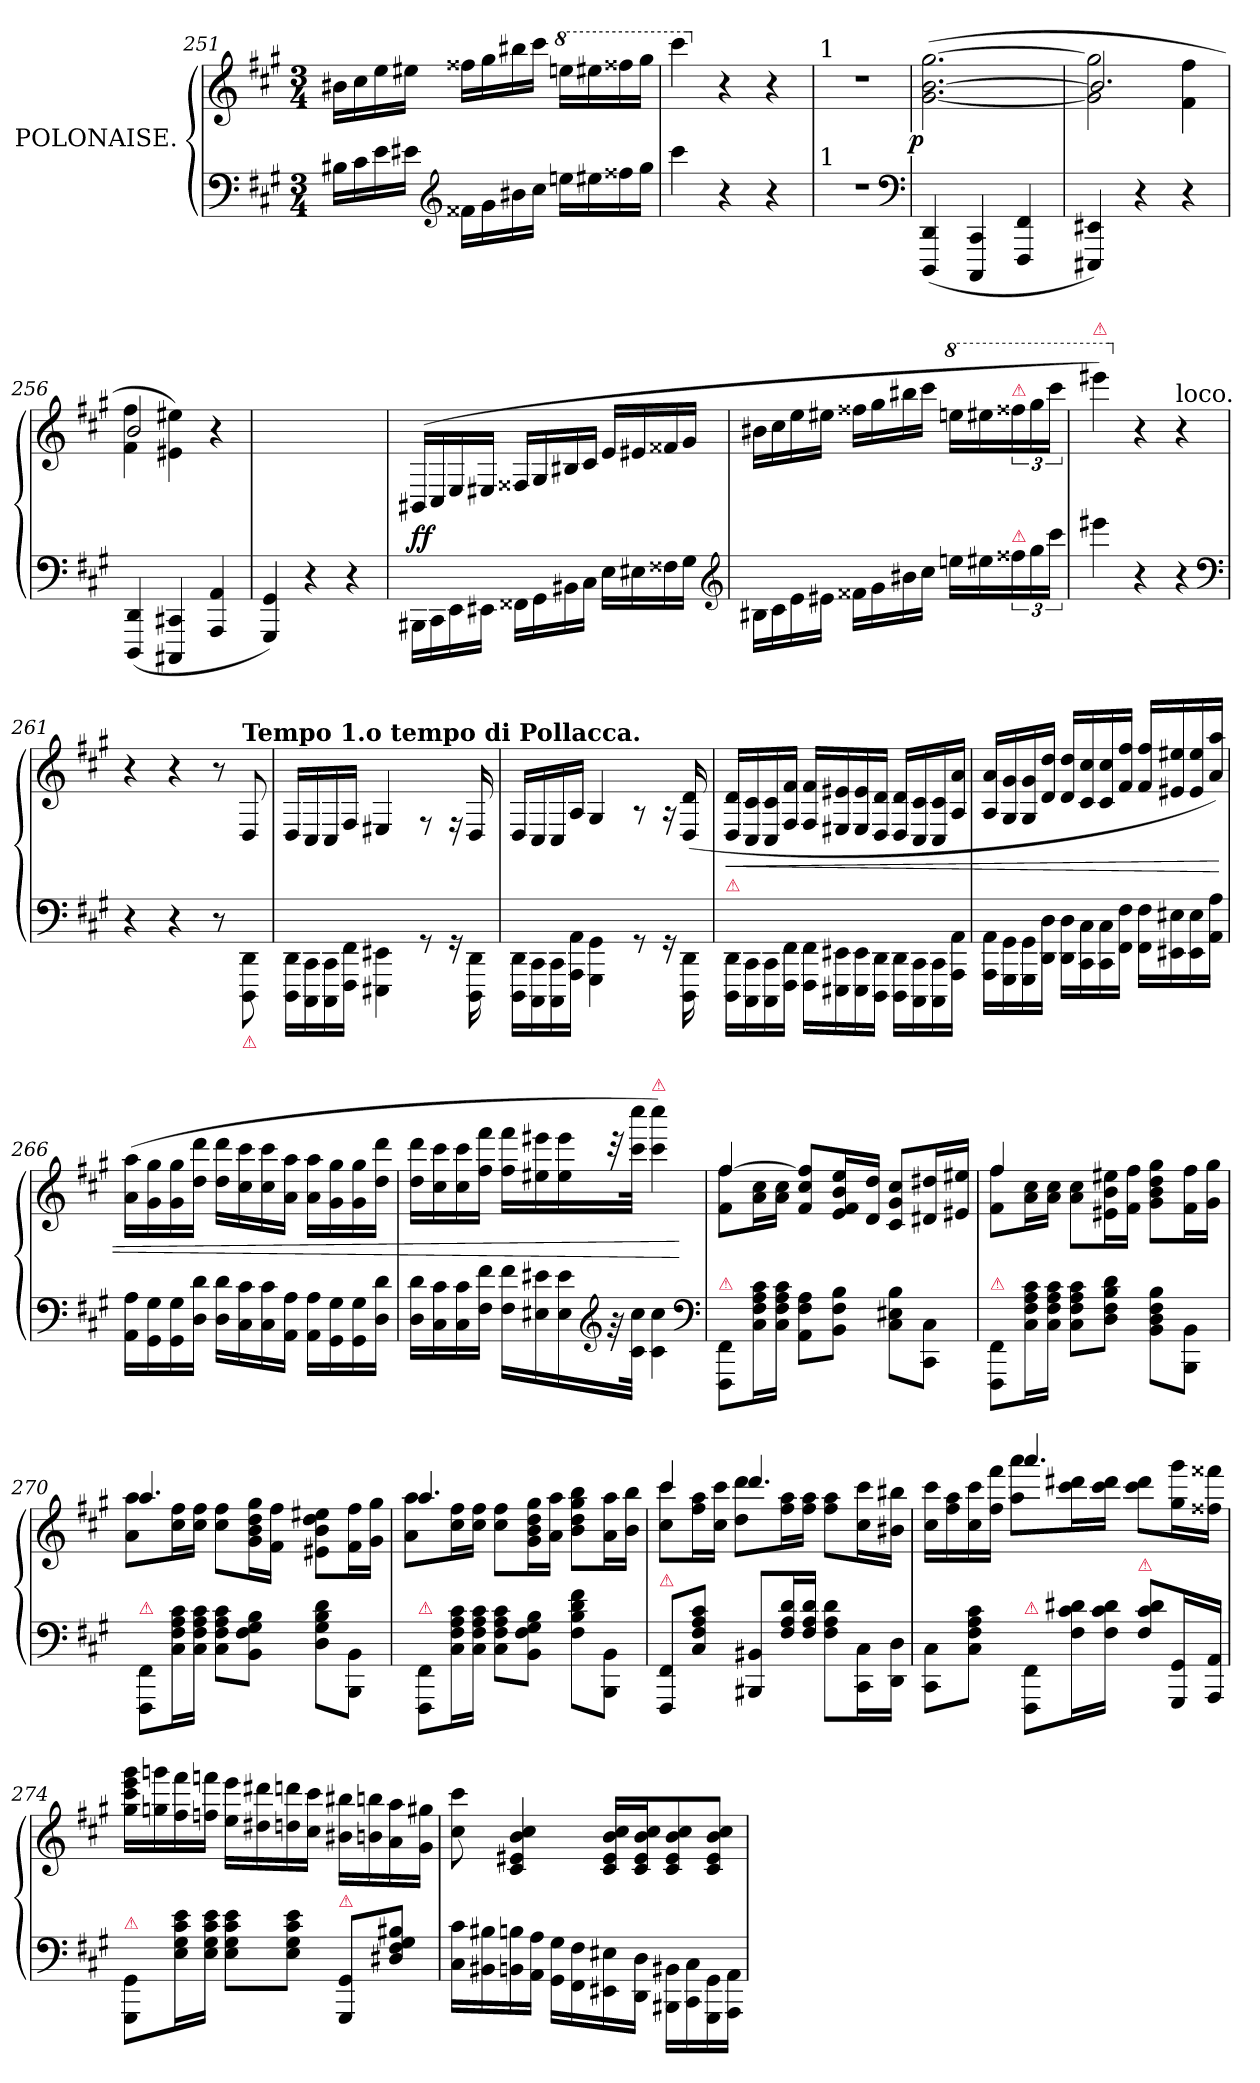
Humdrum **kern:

**kern	**kern	**dynam
*part1	*part1	*part1
*staff2	*staff1	*staff1/2
*I"POLONAISE.	*	*
*clefF4	*clefG2	*
*k[f#c#g#]	*k[f#c#g#]	*
*f#:	*f#:	*
*M3/4	*M3/4	*
=251	=251	=251
16B#X\LL	16b#XLL	.
16c#	16cc#	.
16e	16ee	.
16e#XJJ	16ee#XJJ	.
*clefG2	*	*
16f##X\LL	16ff##XLL	.
16g#	16gg#	.
16b#X	16bb#X	.
16cc#JJ	16ccc#JJ	.
*	*8va	*
16een\LL	16eeenLL	.
16ee#X	16eee#X	.
16ff##X	16fff##X	.
16gg#JJ	16ggg#JJ	.
=252	=252	=252
4ccc#	4cccc#	.
*	*X8va	*
4r	4r	.
4r	4r	.
=253	=253	=253
!	!LO:TX:a:t=1	!
!LO:TX:a:t=1	!	!
2.rdd	2.rdd	.
*clefF4	*	*
=254	=254	=254
!	!	!LO:DY:rj
(<4DDD 4DD	(>[2.g# [2.b [2.gg#	p
4CCC# 4CC#	.	.
4FFF# 4FF#	.	.
=255	=255	=255
*	*^	*
4EEE#X 4EE#X)	2g#]\ 2gg#]\	2.b/]	.
4r	.	.	.
4r	4f#\ 4ff#\	.	.
=256	=256	=256	=256
(<4DDD 4DD	2b	4f# 4ff#	.
4CCC#X 4CC#X	.	4e#X 4ee#X)	.
4AAA 4AA	4ryy	4r	.
*	*v	*v	*
=257	=257	=257
4GGG# 4GG#)	2.ryy	.
4r	.	.
4r	.	.
=258	=258	=258
16BBB#X\LL	(>16BB#XLL	ff
16CC#\	16C#/	.
16EE\	16E/	.
16EE#XJJ	16E#XJJ	.
16FF##X\LL	16F##XLL	.
16GG#\	16G#/	.
16BB#X	16B#X	.
16C#\JJ	16c#/JJ	.
16E\LL	16eLL	.
16E#X	16e#X	.
16F##X	16f##X	.
16G#JJ	16g#JJ	.
*clefG2	*	*
=259	=259	=259
16B#X\LL	16b#XLL	.
16c#	16cc#	.
16e	16ee	.
16e#XJJ	16ee#XJJ	.
16f##X\LL	16ff##XLL	.
16g#	16gg#	.
16b#X	16bb#X	.
16cc#JJ	16ccc#JJ	.
*	*8va	*
16een\LL	16eeenLL	.
16ee#X	16eee#X	.
!	!LO:TX:a:color=crimson:t=⚠	!
!LO:TX:a:color=crimson:t=⚠	!	!
24ff##X	24fff##X	.
24gg#	24ggg#	.
24ccc#JJ	24cccc#JJ	.
=260	=260	=260
!	!LO:TX:a:color=crimson:t=⚠	!
4eee#X	4eeee#X)	.
*	*X8va	*
4r	4r	.
!	!LO:TX:a:t=loco.	!
4r	4r	.
*clefF4	*	*
=261	=261	=261
4r	4r	.
4r	4r	.
8r	8r	.
!	!LO:TX:a:B:t=Tempo 1.o tempo di Pollacca.	!
!LO:TX:b:color=crimson:t=⚠	!	!
8DDD\ 8DD\	8D/	.
=262	=262	=262
16DDD\ 16DD\LL	16D/LL	.
16CCC#\ 16CC#\	16C#/	.
16CCC#\ 16CC#\	16C#/	.
16FFF#\ 16FF#\JJ	16F#/JJ	.
4EEE#X\ 4EE#X\	4E#X/	.
8rGG	8rF	.
16rGG	16rF	.
16DDD\ 16DD\	16D/	.
=263	=263	=263
16DDD\ 16DD\LL	16D/LL	.
16CCC#\ 16CC#\	16C#/	.
16CCC#\ 16CC#\	16C#/	.
16AAA\ 16AA\JJ	16A/JJ	.
4GGG#\ 4GG#\	4G#/	.
8rGG	8rA	.
16rGG	16rA	.
16DDD\ 16DD\	(>16D/ 16d/	.
=264	=264	=264
!	!LO:TX:b:Bi:color=crimson:t=⚠	!
!	!	!LO:HP:b
16DDD\ 16DD\LL	16D/ 16d/LL	<
16CCC#\ 16CC#\	16C#/ 16c#/	.
16CCC#\ 16CC#\	16C#/ 16c#/	.
16FFF#\ 16FF#\JJ	16F#/ 16f#/JJ	.
16FFF#\ 16FF#\LL	16F#/ 16f#/LL	.
16EEE#X 16EE#X	16E#X 16e#X	.
16EEE#\ 16EE#\	16E#/ 16e#/	.
16DDD\ 16DD\JJ	16D/ 16d/JJ	.
16DDD\ 16DD\LL	16D/ 16d/LL	.
16CCC#\ 16CC#\	16C#/ 16c#/	.
16CCC#\ 16CC#\	16C#/ 16c#/	.
16AAA\ 16AA\JJ	16A/ 16a/JJ	.
=265	=265	=265
16AAA\ 16AA\LL	16A/ 16a/LL	.
16GGG#\ 16GG#\	16G#/ 16g#/	.
16GGG#\ 16GG#\	16G#/ 16g#/	.
16DD 16DJJ	16d 16ddJJ	.
16DD\ 16D\LL	16d 16ddLL	.
16CC# 16C#	16c# 16cc#	.
16CC# 16C#	16c# 16cc#	.
16FF# 16F#JJ	16f# 16ff#JJ	.
16FF#\ 16F#\LL	16f#/ 16ff#/LL	.
16EE#X 16E#X	16e#X 16ee#X	.
16EE# 16E#	16e# 16ee#	.
16AA 16AJJ	16a 16aaJJ)	.
=266	=266	=266
16AA 16ALL	(>16a 16aaLL	.
16GG# 16G#	16g# 16gg#	.
16GG# 16G#	16g# 16gg#	.
16D 16dJJ	16dd 16dddJJ	.
16D 16dLL	16dd 16dddLL	.
16C# 16c#	16cc# 16ccc#	.
16C# 16c#	16cc# 16ccc#	.
16AA 16AJJ	16a 16aaJJ	.
16AA 16ALL	16a 16aaLL	.
16GG# 16G#	16g# 16gg#	.
16GG# 16G#	16g# 16gg#	.
16D 16dJJ	16dd 16dddJJ	.
=267	=267	=267
16D 16dLL	16dd 16dddLL	.
16C# 16c#	16cc# 16ccc#	.
16C# 16c#	16cc# 16ccc#	.
16F# 16f#JJ	16ff# 16fff#JJ	.
16F# 16f#LL	16ff# 16fff#LL	.
16E#X 16e#X	16ee#X 16eee#X	.
16E# 16e#	16ee# 16eee#	.
*clefG2	*	*
32rg	32rccc	.
32c# 32cc#JJk	32ccc# 32cccc#JJk	.
!	!LO:TX:a:color=crimson:t=⚠	!
4c#\ 4cc#\	4ccc# 4cccc#)	.
*clefF4	*	*
.	.	[
=268	=268	=268
*	*^	*
!LO:TX:a:color=crimson:t=⚠	!	!	!
8FFF#/ 8FF#/L	[4ff#	8f# 8ff#L	.
16C#\ 16F#\ 16A\ 16c#\L	.	16a 16cc#L	.
16C#\ 16F#\ 16A\ 16c#\JJ	.	16a 16cc#JJ	.
8AA 8F# 8AL	8f# 8cc# 8ff#]L	2ryy	.
8BB 8F# 8BJ	16e 16f# 16b 16eeL	.	.
.	16d 16ddJJ	.	.
8C#\ 8E#X\ 8B\L	8c# 8g# 8cc#L	.	.
8CC# 8C#J	16d#X 16dd#XL	.	.
.	16e#X 16ee#XJJ	.	.
=269	=269	=269	=269
!LO:TX:a:color=crimson:t=⚠	!	!	!
8FFF#/ 8FF#/L	4ff#	8f# 8ff#L	.
16C#\ 16F#\ 16A\ 16c#\L	.	16a 16cc#L	.
16C#\ 16F#\ 16A\ 16c#\JJ	.	16a 16cc#JJ	.
8C# 8F# 8A 8c#L	2ryy	8a 8cc#L	.
8D 8F# 8B 8dJ	.	16e#X 16b 16ee#XL	.
.	.	16f# 16ff#JJ	.
8BB\ 8D\ 8F#\ 8B\L	.	8g# 8b 8dd 8gg#L	.
8BBB 8BBJ	.	16f# 16ff#L	.
.	.	16g# 16gg#JJ	.
=270	=270	=270	=270
!LO:TX:a:color=crimson:t=⚠	!	!	!
8FFF#/ 8FF#/L	4.aa	8a 8aaL	.
16C#\ 16F#\ 16A\ 16c#\L	.	16cc# 16ff#L	.
16C#\ 16F#\ 16A\ 16c#\JJ	.	16cc# 16ff#JJ	.
8C# 8F# 8A 8c#L	.	8cc# 8ff#L	.
8BB 8F# 8G# 8BJ	4.ryy	16g# 16b 16dd 16gg#L	.
.	.	16f# 16ff#JJ	.
8D\ 8G#\ 8B\ 8d\L	.	8e#X 8b 8dd 8ee#XL	.
8BBB 8BBJ	.	16f# 16ff#L	.
.	.	16g# 16gg#JJ	.
=271	=271	=271	=271
!LO:TX:a:color=crimson:t=⚠	!	!	!
8FFF#/ 8FF#/L	4.aa	8a 8aaL	.
16C#\ 16F#\ 16A\ 16c#\L	.	16cc# 16ff#L	.
16C#\ 16F#\ 16A\ 16c#\JJ	.	16cc# 16ff#JJ	.
8C# 8F# 8A 8c#L	.	8cc# 8ff#L	.
8BB 8F# 8G# 8BJ	4.ryy	16g# 16b 16dd 16gg#L	.
.	.	16a 16aaJJ	.
8F# 8B 8d 8f#L	.	8b 8dd 8gg# 8bbL	.
8BBB 8BBJ	.	16a 16aaL	.
.	.	16b 16bbJJ	.
=272	=272	=272	=272
!LO:TX:a:color=crimson:t=⚠	!	!	!
8FFF#/ 8FF#/L	4ccc#/	8cc# 8ccc#L	.
8C#\ 8F#\ 8A\ 8c#\J	.	16ff# 16aaL	.
.	.	16cc# 16ccc#JJ	.
8BBB#X 8BB#XL	4.ddd	8dd 8dddL	.
16F# 16A 16dL	.	16ff# 16aaL	.
16F# 16A 16dJJ	.	16ff# 16aaJJ	.
8F#\ 8A\ 8d\L	.	8ff# 8aaL	.
16CC# 16C#L	8ryy	16cc# 16ccc#L	.
16DD 16DJJ	.	16b#X 16bb#XJJ	.
=273	=273	=273	=273
8CC#\ 8C#\L	4ryy	16cc# 16ccc#LL	.
.	.	16ff# 16aa	.
8C# 8F# 8A 8c#J	.	16cc# 16ccc#	.
.	.	16ff# 16fff#JJ	.
!LO:TX:a:color=crimson:t=⚠	!	!	!
8FFF#/ 8FF#/L	4.aaa	8aa 8aaaL	.
16F#\ 16c#\ 16d#X\L	.	16ccc# 16ddd#XL	.
16F#\ 16c#\ 16d#\JJ	.	16ccc# 16ddd#JJ	.
!LO:TX:a:color=crimson:t=⚠	!	!	!
8F#\ 8c#\ 8d#\L	.	8ccc# 8ddd#L	.
16GGG#/ 16GG#/L	8ryy	16gg# 16ggg#L	.
16AAA/ 16AA/JJ	.	16ff##X 16fff##XJJ	.
=274	=274	=274	=274
!LO:TX:a:color=crimson:t=⚠	!	!	!
*	*v	*v	*
8GGG#/ 8GG#/L	16gg# 16ccc# 16eee 16ggg#LL	.
.	16ggn 16gggn	.
16E\ 16G#\ 16c#\ 16e\L	16ff# 16fff#	.
16E\ 16G#\ 16c#\ 16e\JJ	16ffn 16fffnJJ	.
8E 8G# 8c# 8eL	16ee 16eeeLL	.
.	16dd#X 16ddd#X	.
8E 8G# 8c# 8eJ	16ddn 16dddn	.
.	16cc# 16ccc#JJ	.
!LO:TX:a:color=crimson:t=⚠	!	!
8GGG#/ 8GG#/L	16b#X 16bb#XLL	.
.	16bn 16bbn	.
8D#X\ 8F#\ 8G#\ 8B#X\J	16a 16aa	.
.	16g# 16gg#XJJ	.
=275	=275	=275
16C#\ 16c#\LL	8cc# 8ccc#	.
16BB#X 16B#X	.	.
16BBn 16Bn	4c# 4e#X 4b 4cc#	.
16AA 16AJJ	.	.
16GG#\ 16G#\LL	.	.
16FF# 16F#	.	.
16EE#X 16E#X	16c# 16e# 16b 16cc#LL	.
16DD 16DJJ	16c# 16e# 16b 16cc#J	.
16BBB#X\ 16BB#X\LL	8c# 8e# 8b 8cc#	.
16CC# 16C#	.	.
16GGG# 16GG#	8c# 8e# 8b 8cc#J	.
16AAA 16AAJJ	.	.
=	=	=
*-	*-	*-
